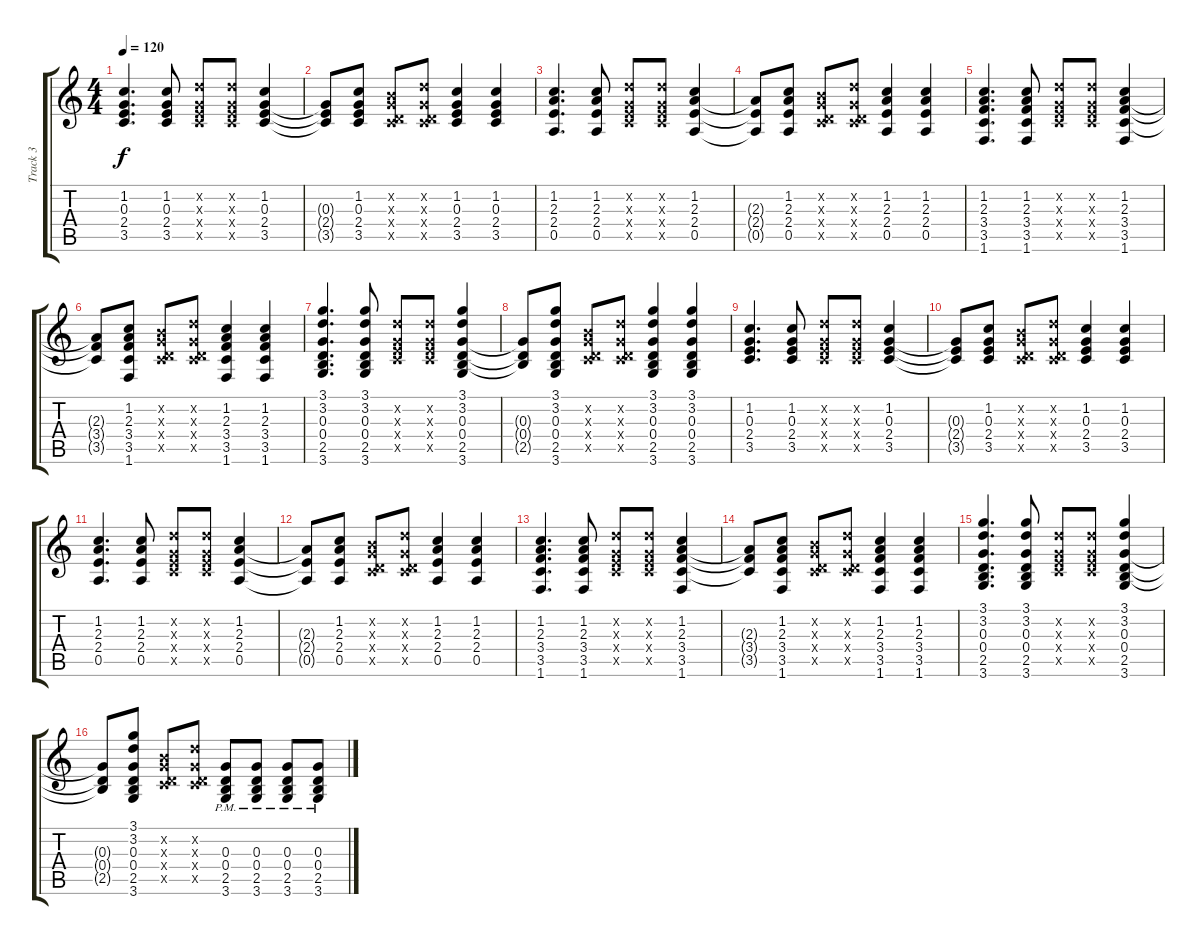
\track ("Track 3" "Track 3") {instrument acousticguitarsteel}
\staff {score tabs}
\tuning (E4 B3 G3 D3 A2 E2) {hide}
\ts (4 4)
\tempo 120
\clef g2
\ks c
(1.2 0.3 2.4 3.5).4{d dy f} (1.2 0.3 2.4 3.5).8 (3.2{x} 0.3{x} 2.4{x} 3.5{x}).8 (3.2{x} 0.3{x} 2.4{x} 3.5{x}).8 (1.2 0.3 2.4 3.5).4 |
(0.3{t} 2.4{t} 3.5{t}).8 (1.2 0.3 2.4 3.5).8 (0.2{x} 0.3{x} 0.4{x} 3.5{x}).8 (3.2{x} 0.3{x} 0.4{x} 3.5{x}).8 (1.2 0.3 2.4 3.5).4 (1.2 0.3 2.4 3.5).4 |
(1.2 2.3 2.4 0.5).4{d} (1.2 2.3 2.4 0.5).8 (3.2{x} 0.3{x} 2.4{x} 3.5{x}).8 (3.2{x} 0.3{x} 2.4{x} 3.5{x}).8 (1.2 2.3 2.4 0.5).4 |
(2.3{t} 2.4{t} 0.5{t}).8 (1.2 2.3 2.4 0.5).8 (0.2{x} 0.3{x} 0.4{x} 3.5{x}).8 (3.2{x} 0.3{x} 0.4{x} 3.5{x}).8 (1.2 2.3 2.4 0.5).4 (1.2 2.3 2.4 0.5).4 |
(1.2 2.3 3.4 3.5 1.6).4{d} (1.2 2.3 3.4 3.5 1.6).8 (3.2{x} 0.3{x} 2.4{x} 3.5{x}).8 (3.2{x} 0.3{x} 2.4{x} 3.5{x}).8 (1.2 2.3 3.4 3.5 1.6).4 |
(2.3{t} 3.4{t} 3.5{t}).8 (1.2 2.3 3.4 3.5 1.6).8 (0.2{x} 0.3{x} 0.4{x} 3.5{x}).8 (3.2{x} 0.3{x} 0.4{x} 3.5{x}).8 (1.2 2.3 3.4 3.5 1.6).4 (1.2 2.3 3.4 3.5 1.6).4 |
(3.1 3.2 0.3 0.4 2.5 3.6).4{d} (3.1 3.2 0.3 0.4 2.5 3.6).8 (3.2{x} 0.3{x} 2.4{x} 3.5{x}).8 (3.2{x} 0.3{x} 2.4{x} 3.5{x}).8 (3.1 3.2 0.3 0.4 2.5 3.6).4 |
(0.3{t} 0.4{t} 2.5{t}).8 (3.1 3.2 0.3 0.4 2.5 3.6).8 (0.2{x} 0.3{x} 0.4{x} 3.5{x}).8 (3.2{x} 0.3{x} 0.4{x} 3.5{x}).8 (3.1 3.2 0.3 0.4 2.5 3.6).4 (3.1 3.2 0.3 0.4 2.5 3.6).4 |
(1.2 0.3 2.4 3.5).4{d} (1.2 0.3 2.4 3.5).8 (3.2{x} 0.3{x} 2.4{x} 3.5{x}).8 (3.2{x} 0.3{x} 2.4{x} 3.5{x}).8 (1.2 0.3 2.4 3.5).4 |
(0.3{t} 2.4{t} 3.5{t}).8 (1.2 0.3 2.4 3.5).8 (0.2{x} 0.3{x} 0.4{x} 3.5{x}).8 (3.2{x} 0.3{x} 0.4{x} 3.5{x}).8 (1.2 0.3 2.4 3.5).4 (1.2 0.3 2.4 3.5).4 |
(1.2 2.3 2.4 0.5).4{d} (1.2 2.3 2.4 0.5).8 (3.2{x} 0.3{x} 2.4{x} 3.5{x}).8 (3.2{x} 0.3{x} 2.4{x} 3.5{x}).8 (1.2 2.3 2.4 0.5).4 |
(2.3{t} 2.4{t} 0.5{t}).8 (1.2 2.3 2.4 0.5).8 (0.2{x} 0.3{x} 0.4{x} 3.5{x}).8 (3.2{x} 0.3{x} 0.4{x} 3.5{x}).8 (1.2 2.3 2.4 0.5).4 (1.2 2.3 2.4 0.5).4 |
(1.2 2.3 3.4 3.5 1.6).4{d} (1.2 2.3 3.4 3.5 1.6).8 (3.2{x} 0.3{x} 2.4{x} 3.5{x}).8 (3.2{x} 0.3{x} 2.4{x} 3.5{x}).8 (1.2 2.3 3.4 3.5 1.6).4 |
(2.3{t} 3.4{t} 3.5{t}).8 (1.2 2.3 3.4 3.5 1.6).8 (0.2{x} 0.3{x} 0.4{x} 3.5{x}).8 (3.2{x} 0.3{x} 0.4{x} 3.5{x}).8 (1.2 2.3 3.4 3.5 1.6).4 (1.2 2.3 3.4 3.5 1.6).4 |
(3.1 3.2 0.3 0.4 2.5 3.6).4{d} (3.1 3.2 0.3 0.4 2.5 3.6).8 (3.2{x} 0.3{x} 2.4{x} 3.5{x}).8 (3.2{x} 0.3{x} 2.4{x} 3.5{x}).8 (3.1 3.2 0.3 0.4 2.5 3.6).4 |
(0.3{t} 0.4{t} 2.5{t}).8 (3.1 3.2 0.3 0.4 2.5 3.6).8 (0.2{x} 0.3{x} 0.4{x} 3.5{x}).8 (3.2{x} 0.3{x} 0.4{x} 3.5{x}).8 (0.3{pm} 0.4{pm} 2.5{pm} 3.6{pm}).8 (0.3{pm} 0.4{pm} 2.5{pm} 3.6{pm}).8 (0.3{pm} 0.4{pm} 2.5{pm} 3.6{pm}).8 (0.3{pm} 0.4{pm} 2.5{pm} 3.6{pm}).8
